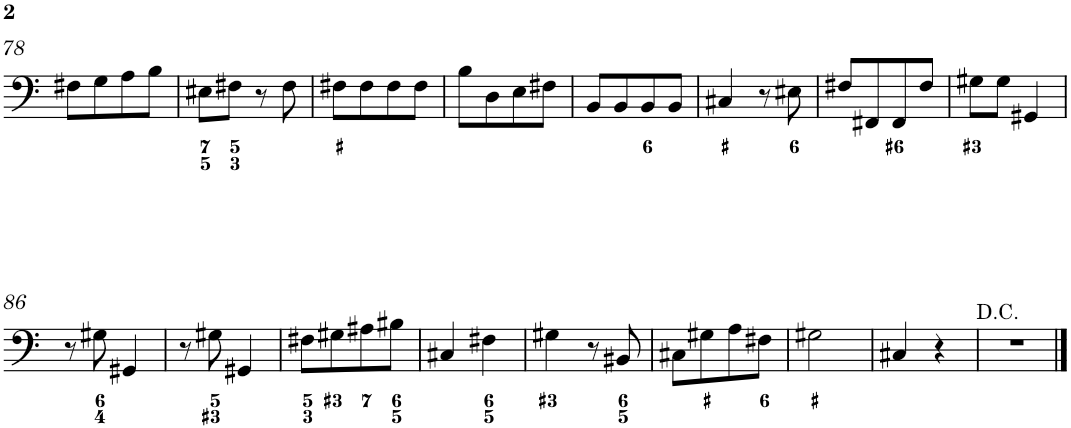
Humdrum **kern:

**kern
*part1
*staff1
*I"Part 1
!!LO:PB:g=z
*clefF4
*k[]
*M2/4
=78
8F#X\L
8G\
8A\
8B\J
=79
8E#X\L
8F#X\J
8r
8F#\
=80
8F#X\L
8F#\
8F#\
8F#\J
=81
8B\L
8D\
8E\
8F#X\J
=82
8BB/L
8BB/
8BB/
8BB/J
=83
4C#X/
8r
8E#X\
=84
8F#X/L
8FF#X/
8FF#/
8F#/J
=85
8G#X\L
8G#\J
4GG#X/
!!LO:LB:g=z
=86
8r
8G#X\
4GG#X/
=87
8r
8G#X\
4GG#X/
=88
8F#X\L
8G#X\
8A#X\
8B#X\J
=89
4C#X/
4F#X\
=90
4G#X\
8r
8BB#X/
=91
8C#X\L
8G#X\
8A\
8F#X\J
=92
2G#X\
=93
4C#X/
4r
=94
2r
==
*-
